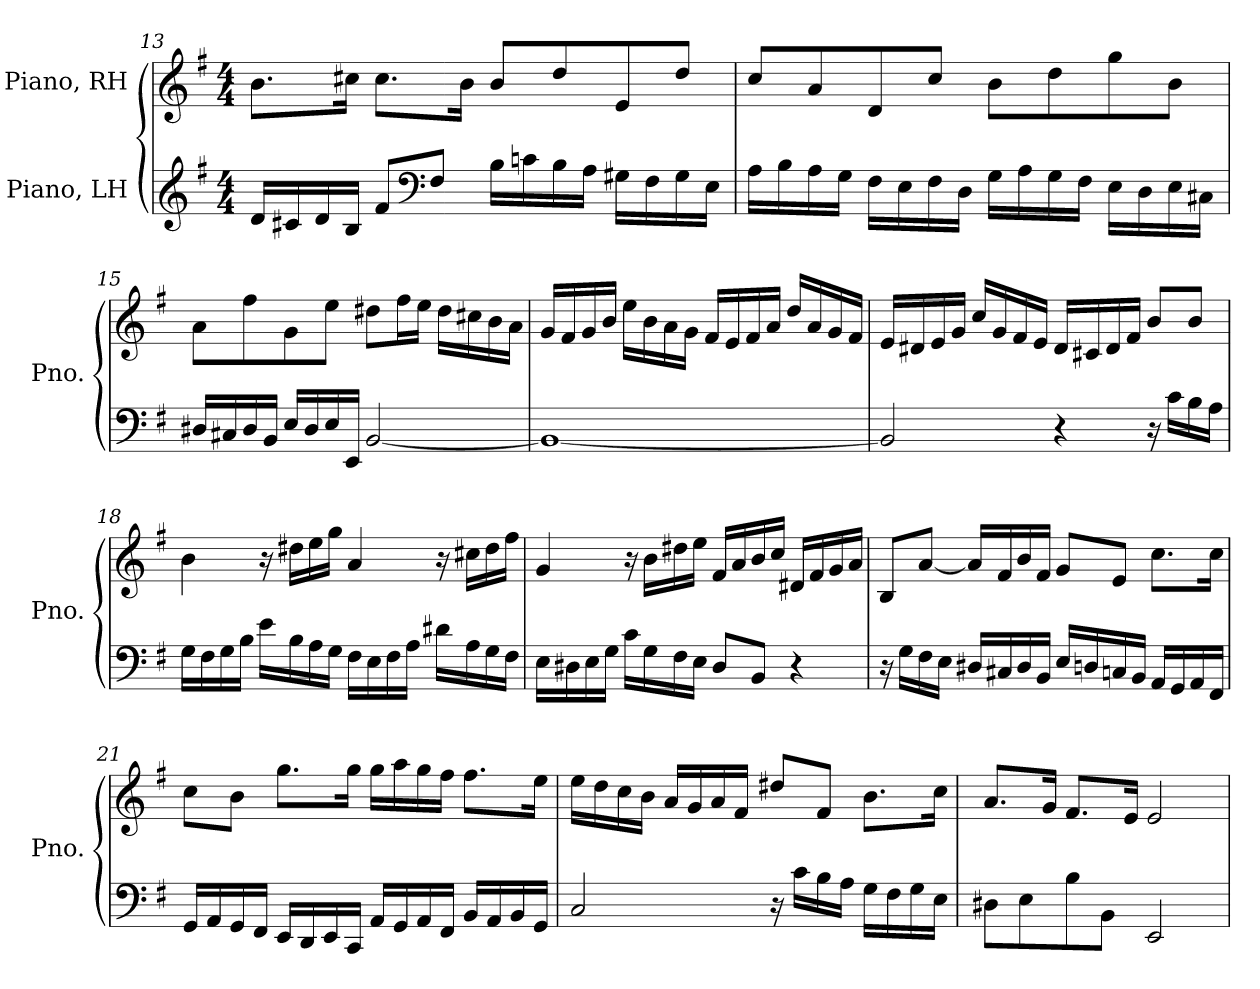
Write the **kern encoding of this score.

**kern	**kern
*part2	*part1
*staff2	*staff1
*I"Piano, LH	*I"Piano, RH
*I'Pno.	*I'Pno.
*clefG2	*clefG2
*k[f#]	*k[f#]
*M4/4	*M4/4
=13	=13
16d/LL	8.b\L
16c#X/	.
16d/	.
16B/JJ	16cc#X\Jk
8f#/L	8.cc#\L
*clefF4	*
8F#/J	.
.	16b\Jk
16B\LL	8b/L
16cn\	.
16B\	8dd/
16A\JJ	.
16G#X\LL	8e/
16F#\	.
16G#\	8dd/J
16E\JJ	.
!!LO:PB:g=z
=14	=14
16A\LL	8cc/L
16B\	.
16A\	8a/
16G\JJ	.
16F#\LL	8d/
16E\	.
16F#\	8cc/J
16D\JJ	.
16G\LL	8b\L
16A\	.
16G\	8dd\
16F#\JJ	.
16E\LL	8gg\
16D\	.
16E\	8b\J
16C#X\JJ	.
=15	=15
16D#X/LL	8a\L
16C#X/	.
16D#/	8ff#\
16BB/JJ	.
16E/LL	8g\
16D#/	.
16E/	8ee\J
16EE/JJ	.
[2BB/	8dd#X\L
.	16ff#\L
.	16ee\JJ
.	16dd#\LL
.	16cc#X\
.	16b\
.	16a\JJ
!!LO:LB:g=z
=16	=16
1BB_	16g/LL
.	16f#/
.	16g/
.	16b/JJ
.	16ee\LL
.	16b\
.	16a\
.	16g\JJ
.	16f#/LL
.	16e/
.	16f#/
.	16a/JJ
.	16dd/LL
.	16a/
.	16g/
.	16f#/JJ
=17	=17
2BB/]	16e/LL
.	16d#X/
.	16e/
.	16g/JJ
.	16cc/LL
.	16g/
.	16f#/
.	16e/JJ
4r	16d#/LL
.	16c#X/
.	16d#/
.	16f#/JJ
16r	8b/L
16c\LL	.
16B\	8b/J
16A\JJ	.
!!LO:LB:g=z
=18	=18
16G\LL	4b\
16F#\	.
16G\	.
16B\JJ	.
16e\LL	16r
16B\	16dd#X\LL
16A\	16ee\
16G\JJ	16gg\JJ
16F#\LL	4a/
16E\	.
16F#\	.
16A\JJ	.
16d#X\LL	16r
16A\	16cc#X\LL
16G\	16dd#\
16F#\JJ	16ff#\JJ
=19	=19
16E\LL	4g/
16D#X\	.
16E\	.
16G\JJ	.
16c\LL	16r
16G\	16b\LL
16F#\	16dd#X\
16E\JJ	16ee\JJ
8D#/L	16f#/LL
.	16a/
8BB/J	16b/
.	16cc/JJ
4r	16d#X/LL
.	16f#/
.	16g/
.	16a/JJ
!!LO:LB:g=z
=20	=20
16r	8B/L
16G\LL	.
16F#\	[8a/J
16E\JJ	.
16D#X/LL	16a/LL]
16C#X/	16f#/
16D#/	16b/
16BB/JJ	16f#/JJ
16E/LL	8g/L
16Dn/	.
16Cn/	8e/J
16BB/JJ	.
16AA/LL	8.cc\L
16GG/	.
16AA/	.
16FF#/JJ	16cc\Jk
=21	=21
16GG/LL	8cc\L
16AA/	.
16GG/	8b\J
16FF#/JJ	.
16EE/LL	8.gg\L
16DD/	.
16EE/	.
16CC/JJ	16gg\Jk
16AA/LL	16gg\LL
16GG/	16aa\
16AA/	16gg\
16FF#/JJ	16ff#\JJ
16BB/LL	8.ff#\L
16AA/	.
16BB/	.
16GG/JJ	16ee\Jk
!!LO:LB:g=z
=22	=22
2C/	16ee\LL
.	16dd\
.	16cc\
.	16b\JJ
.	16a/LL
.	16g/
.	16a/
.	16f#/JJ
16r	8dd#X/L
16c\LL	.
16B\	8f#/J
16A\JJ	.
16G\LL	8.b\L
16F#\	.
16G\	.
16E\JJ	16cc\Jk
=23	=23
8D#X\L	8.a/L
8E\	.
.	16g/Jk
8B\	8.f#/L
8BB\J	.
.	16e/Jk
2EE/	2e/
=	=
*-	*-
